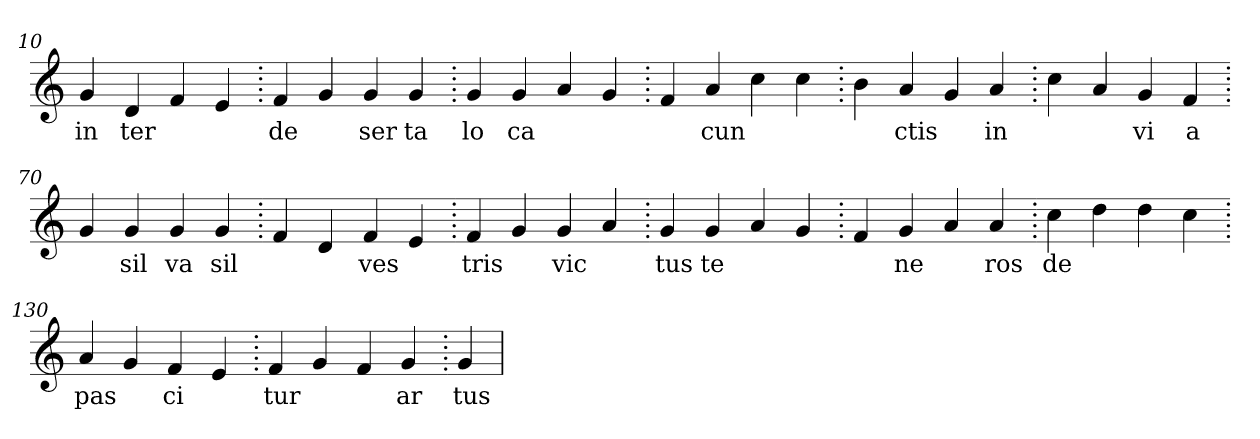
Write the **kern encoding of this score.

**kern	**text
*part1	*part1
*staff1	*staff1
*clefG2	*
=10.	=10.
4g	in
4d	ter
4f	.
4e	.
=20.	=20.
4f	de
4g	.
4g	ser
4g	ta
=30.	=30.
4g	lo
4g	ca
4a	.
4g	.
=40.	=40.
4f	.
4a	cun
4cc	.
4cc	.
=50.	=50.
4b	.
4a	ctis
4g	.
4a	in
=60.	=60.
4cc	.
4a	.
4g	vi
4f	a
=70.	=70.
4g	.
4g	sil
4g	va
4g	sil
=80.	=80.
4f	.
4d	.
4f	ves
4e	.
=90.	=90.
4f	tris
4g	.
4g	vic
4a	.
=100.	=100.
4g	tus
4g	te
4a	.
4g	.
=110.	=110.
4f	.
4g	ne
4a	.
4a	ros
=120.	=120.
4cc	de
4dd	.
4dd	.
4cc	.
=130.	=130.
4a	pas
4g	.
4f	ci
4e	.
=140.	=140.
4f	tur
4g	.
4f	.
4g	ar
=150.	=150.
4g	tus
=	=
*-	*-
